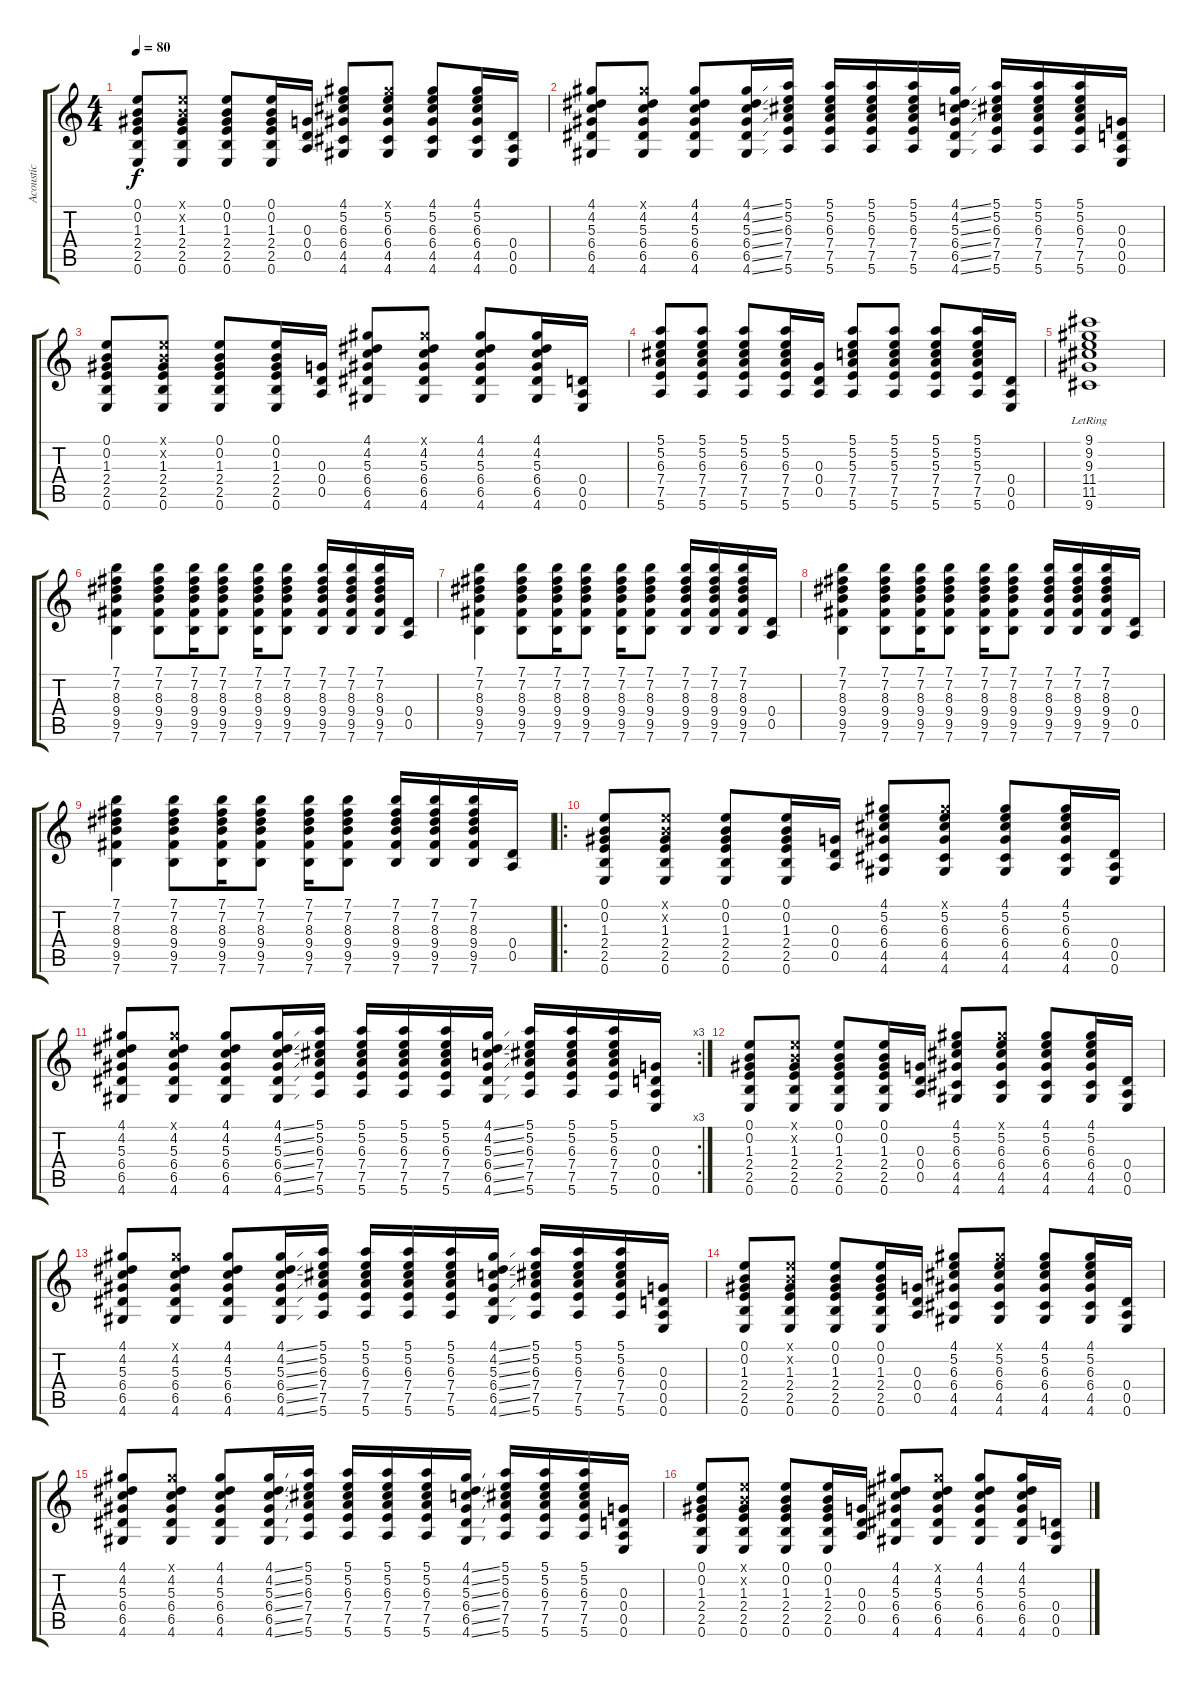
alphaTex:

\track ("Acoustic" "Acoustic") {instrument acousticguitarsteel}
\staff {score tabs}
\tuning (E4 B3 G3 D3 A2 E2) {hide}
\ts (4 4)
\tempo 80
\clef g2
\ks c
(0.1 0.2 1.3 2.4 2.5 0.6).8{dy f} (0.1{x} 0.2{x} 1.3 2.4 2.5 0.6).8 (0.1 0.2 1.3 2.4 2.5 0.6).8 (0.1 0.2 1.3 2.4 2.5 0.6).16 (0.3 0.4 0.5).16 (4.1 5.2 6.3 6.4 4.5 4.6).8 (4.1{x} 5.2 6.3 6.4 4.5 4.6).8 (4.1 5.2 6.3 6.4 4.5 4.6).8 (4.1 5.2 6.3 6.4 4.5 4.6).16 (0.4 0.5 0.6).16 |
(4.1 4.2 5.3 6.4 6.5 4.6).8 (4.1{x} 4.2 5.3 6.4 6.5 4.6).8 (4.1 4.2 5.3 6.4 6.5 4.6).8 (4.1{ss} 4.2{ss} 5.3{ss} 6.4{ss} 6.5{ss} 4.6{ss}).16 (5.1 5.2 6.3 7.4 7.5 5.6).16 (5.1 5.2 6.3 7.4 7.5 5.6).16 (5.1 5.2 6.3 7.4 7.5 5.6).16 (5.1 5.2 6.3 7.4 7.5 5.6).16 (4.1{ss} 4.2{ss} 5.3{ss} 6.4{ss} 6.5{ss} 4.6{ss}).16 (5.1 5.2 6.3 7.4 7.5 5.6).16 (5.1 5.2 6.3 7.4 7.5 5.6).16 (5.1 5.2 6.3 7.4 7.5 5.6).16 (0.3 0.4 0.5 0.6).16 |
(0.1 0.2 1.3 2.4 2.5 0.6).8 (0.1{x} 0.2{x} 1.3 2.4 2.5 0.6).8 (0.1 0.2 1.3 2.4 2.5 0.6).8 (0.1 0.2 1.3 2.4 2.5 0.6).16 (0.3 0.4 0.5).16 (4.1 4.2 5.3 6.4 6.5 4.6).8 (4.1{x} 4.2 5.3 6.4 6.5 4.6).8 (4.1 4.2 5.3 6.4 6.5 4.6).8 (4.1 4.2 5.3 6.4 6.5 4.6).16 (0.4 0.5 0.6).16 |
(5.1 5.2 6.3 7.4 7.5 5.6).8 (5.1 5.2 6.3 7.4 7.5 5.6).8 (5.1 5.2 6.3 7.4 7.5 5.6).8 (5.1 5.2 6.3 7.4 7.5 5.6).16 (0.3 0.4 0.5).16 (5.1 5.2 5.3 7.4 7.5 5.6).8 (5.1 5.2 5.3 7.4 7.5 5.6).8 (5.1 5.2 5.3 7.4 7.5 5.6).8 (5.1 5.2 5.3 7.4 7.5 5.6).16 (0.4 0.5 0.6).16 |
(9.1{lr} 9.2{lr} 9.3{lr} 11.4{lr} 11.5{lr} 9.6{lr}).1 |
(7.1 7.2 8.3 9.4 9.5 7.6).4 (7.1 7.2 8.3 9.4 9.5 7.6).8 (7.1 7.2 8.3 9.4 9.5 7.6).16 (7.1 7.2 8.3 9.4 9.5 7.6).8 (7.1 7.2 8.3 9.4 9.5 7.6).16 (7.1 7.2 8.3 9.4 9.5 7.6).8 (7.1 7.2 8.3 9.4 9.5 7.6).16 (7.1 7.2 8.3 9.4 9.5 7.6).16 (7.1 7.2 8.3 9.4 9.5 7.6).16 (0.4 0.5).16 |
(7.1 7.2 8.3 9.4 9.5 7.6).4 (7.1 7.2 8.3 9.4 9.5 7.6).8 (7.1 7.2 8.3 9.4 9.5 7.6).16 (7.1 7.2 8.3 9.4 9.5 7.6).8 (7.1 7.2 8.3 9.4 9.5 7.6).16 (7.1 7.2 8.3 9.4 9.5 7.6).8 (7.1 7.2 8.3 9.4 9.5 7.6).16 (7.1 7.2 8.3 9.4 9.5 7.6).16 (7.1 7.2 8.3 9.4 9.5 7.6).16 (0.4 0.5).16 |
(7.1 7.2 8.3 9.4 9.5 7.6).4 (7.1 7.2 8.3 9.4 9.5 7.6).8 (7.1 7.2 8.3 9.4 9.5 7.6).16 (7.1 7.2 8.3 9.4 9.5 7.6).8 (7.1 7.2 8.3 9.4 9.5 7.6).16 (7.1 7.2 8.3 9.4 9.5 7.6).8 (7.1 7.2 8.3 9.4 9.5 7.6).16 (7.1 7.2 8.3 9.4 9.5 7.6).16 (7.1 7.2 8.3 9.4 9.5 7.6).16 (0.4 0.5).16 |
(7.1 7.2 8.3 9.4 9.5 7.6).4 (7.1 7.2 8.3 9.4 9.5 7.6).8 (7.1 7.2 8.3 9.4 9.5 7.6).16 (7.1 7.2 8.3 9.4 9.5 7.6).8 (7.1 7.2 8.3 9.4 9.5 7.6).16 (7.1 7.2 8.3 9.4 9.5 7.6).8 (7.1 7.2 8.3 9.4 9.5 7.6).16 (7.1 7.2 8.3 9.4 9.5 7.6).16 (7.1 7.2 8.3 9.4 9.5 7.6).16 (0.4 0.5).16 |
\ro
(0.1 0.2 1.3 2.4 2.5 0.6).8 (0.1{x} 0.2{x} 1.3 2.4 2.5 0.6).8 (0.1 0.2 1.3 2.4 2.5 0.6).8 (0.1 0.2 1.3 2.4 2.5 0.6).16 (0.3 0.4 0.5).16 (4.1 5.2 6.3 6.4 4.5 4.6).8 (4.1{x} 5.2 6.3 6.4 4.5 4.6).8 (4.1 5.2 6.3 6.4 4.5 4.6).8 (4.1 5.2 6.3 6.4 4.5 4.6).16 (0.4 0.5 0.6).16 |
\rc 3
(4.1 4.2 5.3 6.4 6.5 4.6).8 (4.1{x} 4.2 5.3 6.4 6.5 4.6).8 (4.1 4.2 5.3 6.4 6.5 4.6).8 (4.1{ss} 4.2{ss} 5.3{ss} 6.4{ss} 6.5{ss} 4.6{ss}).16 (5.1 5.2 6.3 7.4 7.5 5.6).16 (5.1 5.2 6.3 7.4 7.5 5.6).16 (5.1 5.2 6.3 7.4 7.5 5.6).16 (5.1 5.2 6.3 7.4 7.5 5.6).16 (4.1{ss} 4.2{ss} 5.3{ss} 6.4{ss} 6.5{ss} 4.6{ss}).16 (5.1 5.2 6.3 7.4 7.5 5.6).16 (5.1 5.2 6.3 7.4 7.5 5.6).16 (5.1 5.2 6.3 7.4 7.5 5.6).16 (0.3 0.4 0.5 0.6).16 |
(0.1 0.2 1.3 2.4 2.5 0.6).8 (0.1{x} 0.2{x} 1.3 2.4 2.5 0.6).8 (0.1 0.2 1.3 2.4 2.5 0.6).8 (0.1 0.2 1.3 2.4 2.5 0.6).16 (0.3 0.4 0.5).16 (4.1 5.2 6.3 6.4 4.5 4.6).8 (4.1{x} 5.2 6.3 6.4 4.5 4.6).8 (4.1 5.2 6.3 6.4 4.5 4.6).8 (4.1 5.2 6.3 6.4 4.5 4.6).16 (0.4 0.5 0.6).16 |
(4.1 4.2 5.3 6.4 6.5 4.6).8 (4.1{x} 4.2 5.3 6.4 6.5 4.6).8 (4.1 4.2 5.3 6.4 6.5 4.6).8 (4.1{ss} 4.2{ss} 5.3{ss} 6.4{ss} 6.5{ss} 4.6{ss}).16 (5.1 5.2 6.3 7.4 7.5 5.6).16 (5.1 5.2 6.3 7.4 7.5 5.6).16 (5.1 5.2 6.3 7.4 7.5 5.6).16 (5.1 5.2 6.3 7.4 7.5 5.6).16 (4.1{ss} 4.2{ss} 5.3{ss} 6.4{ss} 6.5{ss} 4.6{ss}).16 (5.1 5.2 6.3 7.4 7.5 5.6).16 (5.1 5.2 6.3 7.4 7.5 5.6).16 (5.1 5.2 6.3 7.4 7.5 5.6).16 (0.3 0.4 0.5 0.6).16 |
(0.1 0.2 1.3 2.4 2.5 0.6).8 (0.1{x} 0.2{x} 1.3 2.4 2.5 0.6).8 (0.1 0.2 1.3 2.4 2.5 0.6).8 (0.1 0.2 1.3 2.4 2.5 0.6).16 (0.3 0.4 0.5).16 (4.1 5.2 6.3 6.4 4.5 4.6).8 (4.1{x} 5.2 6.3 6.4 4.5 4.6).8 (4.1 5.2 6.3 6.4 4.5 4.6).8 (4.1 5.2 6.3 6.4 4.5 4.6).16 (0.4 0.5 0.6).16 |
(4.1 4.2 5.3 6.4 6.5 4.6).8 (4.1{x} 4.2 5.3 6.4 6.5 4.6).8 (4.1 4.2 5.3 6.4 6.5 4.6).8 (4.1{ss} 4.2{ss} 5.3{ss} 6.4{ss} 6.5{ss} 4.6{ss}).16 (5.1 5.2 6.3 7.4 7.5 5.6).16 (5.1 5.2 6.3 7.4 7.5 5.6).16 (5.1 5.2 6.3 7.4 7.5 5.6).16 (5.1 5.2 6.3 7.4 7.5 5.6).16 (4.1{ss} 4.2{ss} 5.3{ss} 6.4{ss} 6.5{ss} 4.6{ss}).16 (5.1 5.2 6.3 7.4 7.5 5.6).16 (5.1 5.2 6.3 7.4 7.5 5.6).16 (5.1 5.2 6.3 7.4 7.5 5.6).16 (0.3 0.4 0.5 0.6).16 |
(0.1 0.2 1.3 2.4 2.5 0.6).8 (0.1{x} 0.2{x} 1.3 2.4 2.5 0.6).8 (0.1 0.2 1.3 2.4 2.5 0.6).8 (0.1 0.2 1.3 2.4 2.5 0.6).16 (0.3 0.4 0.5).16 (4.1 4.2 5.3 6.4 6.5 4.6).8 (4.1{x} 4.2 5.3 6.4 6.5 4.6).8 (4.1 4.2 5.3 6.4 6.5 4.6).8 (4.1 4.2 5.3 6.4 6.5 4.6).16 (0.4 0.5 0.6).16
